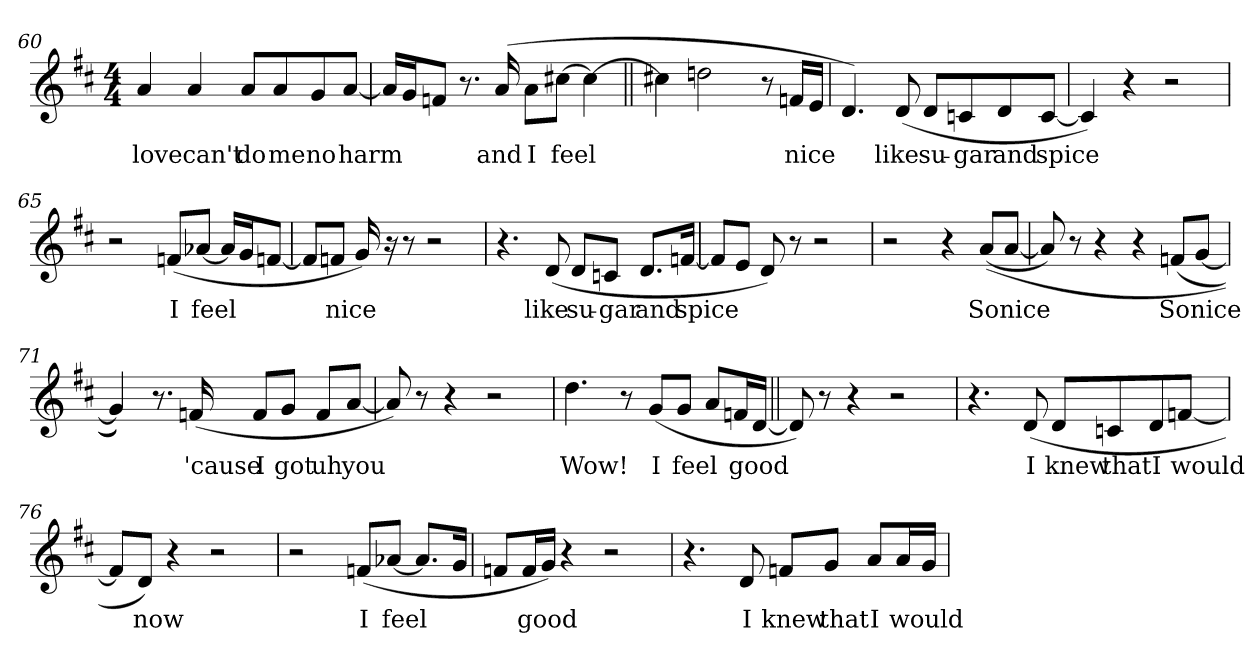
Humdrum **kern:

**kern	**text
*part1	*part1
*staff1	*staff1
!!LO:LB:g=z
*clefG2	*
*k[f#c#]	*
*D:	*
*M4/4	*
=60	=60
!	!LO:LY:b:color=#000000
4ai/	love
!	!LO:LY:b:color=#000000
4ai/	can't
!	!LO:LY:b:color=#000000
8ai/L	do
!	!LO:LY:b:color=#000000
8ai/	me
!	!LO:LY:b:color=#000000
8gi/	no
!	!LO:LY:b:color=#000000
[8ai/J	harm
=61	=61
16ai/LL]	.
16gi/J	.
8fni/J	.
8.r	.
!	!LO:LY:b:color=#000000
(16ai/	and
!	!LO:LY:b:color=#000000
8ai\L	I
!	!LO:LY:b:color=#000000
[8cc#Xi\J	feel
4cc#i\_	.
=62||	=62||
4cc#Xi\]	.
2ddni\	.
8r	.
!	!LO:LY:b:color=#000000
16fni/LL	nice
16ei/JJ	.
=63	=63
4.di/)	.
!	!LO:LY:b:color=#000000
(8di/	like
!	!LO:LY:b:color=#000000
8di/L	su-
!	!LO:LY:b:color=#000000
8cni/	-gar
!	!LO:LY:b:color=#000000
8di/	and
!	!LO:LY:b:color=#000000
[8ci/J	spice
!!LO:LB:g=z
=64	=64
4ci/])	.
4r	.
2r	.
=65	=65
2r	.
!	!LO:LY:b:color=#000000
(8fni/L	I
!	!LO:LY:b:color=#000000
[8a-Xi/J	feel
16a-i/LL]	.
16gi/J	.
[8fni/J	.
=66	=66
8fi/L]	.
!	!LO:LY:b:color=#000000
8fni/J	nice
16gi/)	.
16r	.
8r	.
2r	.
=67	=67
4.r	.
!	!LO:LY:b:color=#000000
(8di/	like
!	!LO:LY:b:color=#000000
8di/L	su-
!	!LO:LY:b:color=#000000
8cni/J	-gar
!	!LO:LY:b:color=#000000
8.di/L	and
!	!LO:LY:b:color=#000000
[16fni/Jk	spice
=68	=68
8fi/L]	.
8ei/J	.
8di/)	.
8r	.
2r	.
!!LO:LB:g=z
=69	=69
2r	.
4r	.
!	!LO:LY:b:color=#000000
((8ai/L	So
!	!LO:LY:b:color=#000000
[8ai/J	nice
=70	=70
8ai/])	.
8r	.
4r	.
4r	.
!	!LO:LY:b:color=#000000
(8fni/L	So
!	!LO:LY:b:color=#000000
[8gi/J	nice
=71	=71
4gi/]))	.
8.r	.
!	!LO:LY:b:color=#000000
(16fni/	'cause
!	!LO:LY:b:color=#000000
8fi/L	I
!	!LO:LY:b:color=#000000
8gi/J	got
!	!LO:LY:b:color=#000000
8fi/L	uh
!	!LO:LY:b:color=#000000
[8ai/J	you
=72	=72
8ai/])	.
8r	.
4r	.
2r	.
!!LO:LB:g=z
=73	=73
!	!LO:LY:b:color=#000000
4.ddi\	Wow!
8r	.
!	!LO:LY:b:color=#000000
(8gi/L	I
!	!LO:LY:b:color=#000000
8gi/J	feel
8ai/L	.
!	!LO:LY:b:color=#000000
16fni/L	good
[16di/JJ	.
=74||	=74||
8di/])	.
8r	.
4r	.
2r	.
=75	=75
4.r	.
!	!LO:LY:b:color=#000000
(8di/	I
!	!LO:LY:b:color=#000000
8di/L	knew
!	!LO:LY:b:color=#000000
8cni/	that
!	!LO:LY:b:color=#000000
8di/	I
!	!LO:LY:b:color=#000000
[8fni/J	would
=76	=76
8fi/L]	.
!	!LO:LY:b:color=#000000
8di/J)	now
4r	.
2r	.
=77	=77
2r	.
!	!LO:LY:b:color=#000000
(8fni/L	I
!	!LO:LY:b:color=#000000
[8a-Xi/J	feel
8.a-i/L]	.
16gi/Jk	.
!!LO:LB:g=z
=78	=78
8fni/L	.
!	!LO:LY:b:color=#000000
16fi/L	good
16gi/JJ)	.
4r	.
2r	.
=79	=79
4.r	.
!	!LO:LY:b:color=#000000
8di/	I
!	!LO:LY:b:color=#000000
8fni/L	knew
!	!LO:LY:b:color=#000000
8gi/J	that
!	!LO:LY:b:color=#000000
8ai/L	I
!	!LO:LY:b:color=#000000
16ai/L	would
16gi/JJ	.
=	=
*-	*-
